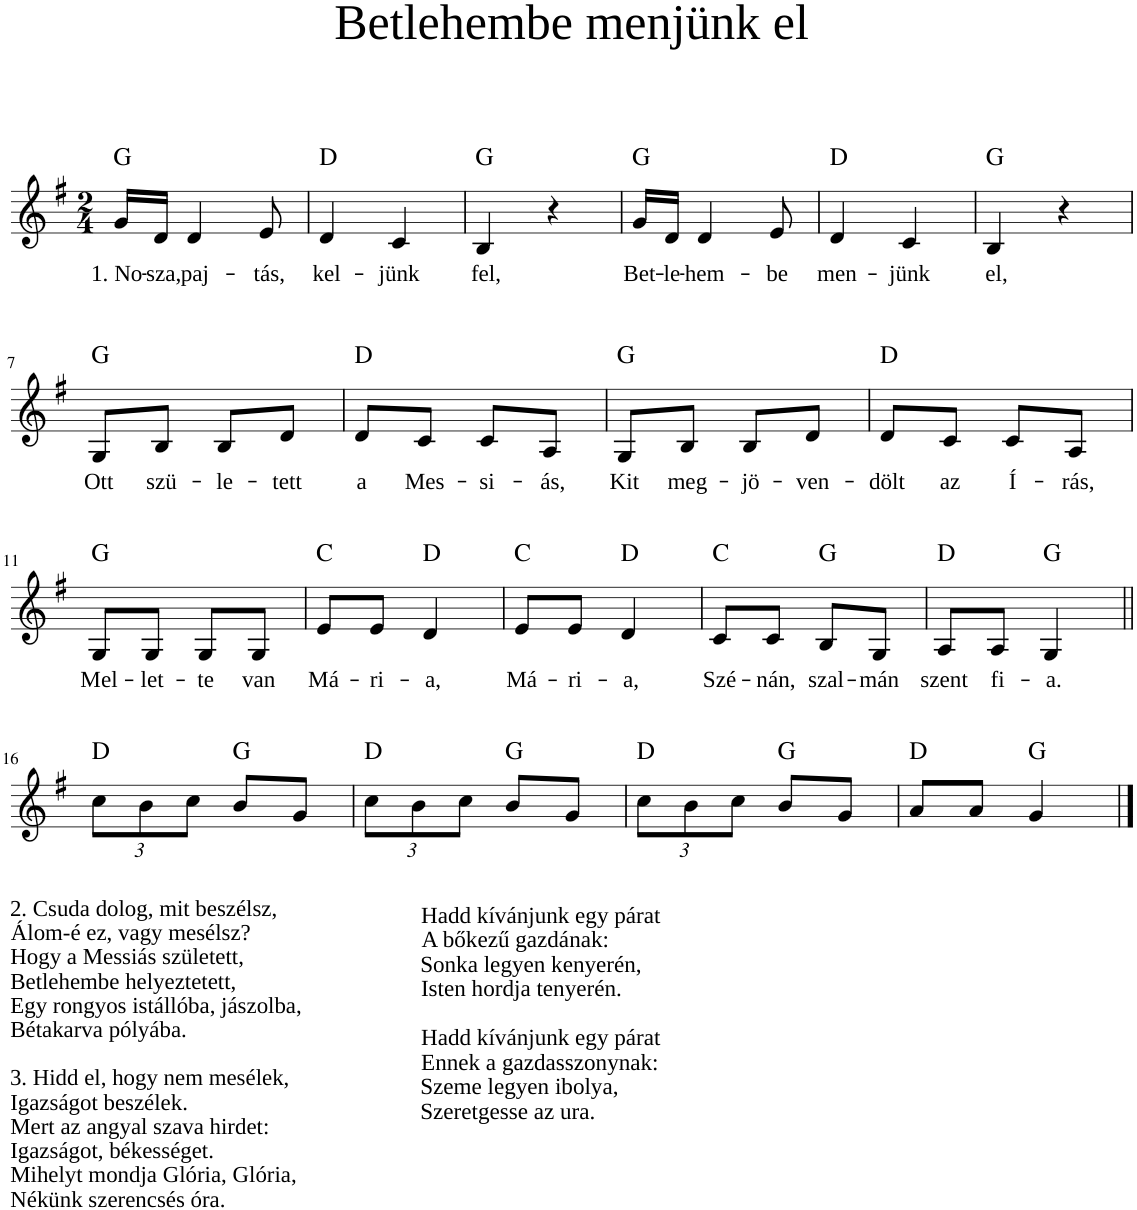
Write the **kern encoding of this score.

**kern	**text	**harte
*part1	*part1	*part1
*staff1	*staff1	*
*I"Voice	*	*
*clefG2	*	*
*k[f#]	*	*
*M2/4	*	*
=1	=1	=1
!	!LO:LY:b	!LO:H:kt=N.C.
16g/LL	1. No-	N
!	!LO:LY:b	!
16d/JJ	-sza,	.
!	!LO:LY:b	!
4d/	paj-	.
!	!LO:LY:b	!
8e/	-tás,	.
=2	=2	=2
!	!LO:LY:b	!LO:H:kt=N.C.
4d/	kel-	N
!	!LO:LY:b	!
4c/	-jünk	.
=3	=3	=3
!	!LO:LY:b	!LO:H:kt=N.C.
4B/	fel,	N
4r	.	.
=4	=4	=4
!	!LO:LY:b	!LO:H:kt=N.C.
16g/LL	Bet-	N
!	!LO:LY:b	!
16d/JJ	-le-	.
!	!LO:LY:b	!
4d/	-hem-	.
!	!LO:LY:b	!
8e/	-be	.
=5	=5	=5
!	!LO:LY:b	!LO:H:kt=N.C.
4d/	men-	N
!	!LO:LY:b	!
4c/	-jünk	.
=6	=6	=6
!	!LO:LY:b	!LO:H:kt=N.C.
4B/	el,	N
4r	.	.
!!LO:LB:g=z
=7	=7	=7
!	!LO:LY:b	!LO:H:kt=N.C.
8G/L	Ott	N
!	!LO:LY:b	!
8B/J	szü-	.
!	!LO:LY:b	!
8B/L	-le-	.
!	!LO:LY:b	!
8d/J	-tett	.
=8	=8	=8
!	!LO:LY:b	!LO:H:kt=N.C.
8d/L	a	N
!	!LO:LY:b	!
8c/J	Mes-	.
!	!LO:LY:b	!
8c/L	-si-	.
!	!LO:LY:b	!
8A/J	-ás,	.
=9	=9	=9
!	!LO:LY:b	!LO:H:kt=N.C.
8G/L	Kit	N
!	!LO:LY:b	!
8B/J	meg-	.
!	!LO:LY:b	!
8B/L	-jö-	.
!	!LO:LY:b	!
8d/J	-ven-	.
=10	=10	=10
!	!LO:LY:b	!LO:H:kt=N.C.
8d/L	-dölt	N
!	!LO:LY:b	!
8c/J	az	.
!	!LO:LY:b	!
8c/L	Í-	.
!	!LO:LY:b	!
8A/J	-rás,	.
!!LO:LB:g=z
=11	=11	=11
!	!LO:LY:b	!LO:H:kt=N.C.
8G/L	Mel-	N
!	!LO:LY:b	!
8G/J	-let-	.
!	!LO:LY:b	!
8G/L	-te	.
!	!LO:LY:b	!
8G/J	van	.
=12	=12	=12
!	!LO:LY:b	!LO:H:kt=N.C.
8e/L	Má-	N
!	!LO:LY:b	!
8e/J	-ri-	.
!	!LO:LY:b	!LO:H:kt=N.C.
4d/	-a,	N
=13	=13	=13
!	!LO:LY:b	!LO:H:kt=N.C.
8e/L	Má-	N
!	!LO:LY:b	!
8e/J	-ri-	.
!	!LO:LY:b	!LO:H:kt=N.C.
4d/	-a,	N
=14	=14	=14
!	!LO:LY:b	!LO:H:kt=N.C.
8c/L	Szé-	N
!	!LO:LY:b	!
8c/J	-nán,	.
!	!LO:LY:b	!LO:H:kt=N.C.
8B/L	szal-	N
!	!LO:LY:b	!
8G/J	-mán	.
=15	=15	=15
!	!LO:LY:b	!LO:H:kt=N.C.
8A/L	szent	N
!	!LO:LY:b	!
8A/J	fi-	.
!	!LO:LY:b	!LO:H:kt=N.C.
4G/	-a.	N
!!LO:LB:g=z
=16||	=16||	=16||
*Xbrackettup	*	*
!	!	!LO:H:kt=N.C.
12cc\L	.	N
12b\	.	.
12cc\J	.	.
!	!	!LO:H:kt=N.C.
8b/L	.	N
8g/J	.	.
=17	=17	=17
!	!	!LO:H:kt=N.C.
12cc\L	.	N
12b\	.	.
12cc\J	.	.
!	!	!LO:H:kt=N.C.
8b/L	.	N
8g/J	.	.
=18	=18	=18
!	!	!LO:H:kt=N.C.
12cc\L	.	N
12b\	.	.
12cc\J	.	.
!	!	!LO:H:kt=N.C.
8b/L	.	N
8g/J	.	.
=19	=19	=19
!	!	!LO:H:kt=N.C.
8a/L	.	N
8a/J	.	.
!	!	!LO:H:kt=N.C.
4g/	.	N
==	==	==
*-	*-	*-
